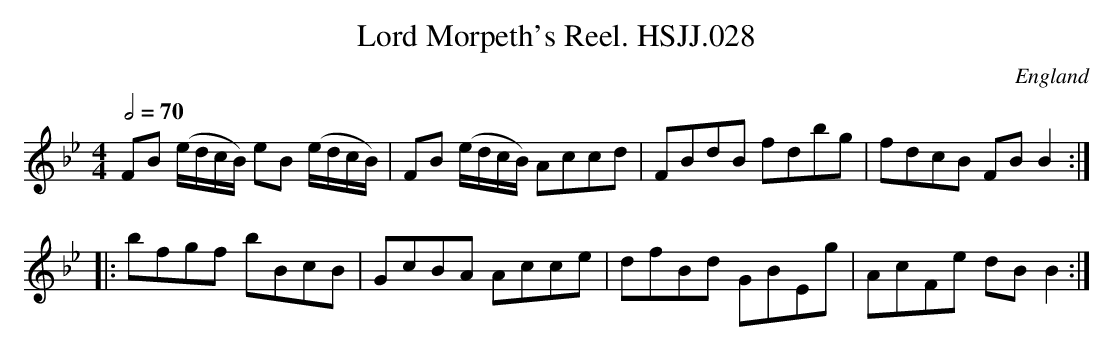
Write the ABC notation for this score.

X:1
T:Lord Morpeth's Reel. HSJJ.028
M:4/4
L:1/8
Q:1/2=70
O:England
K:Bb
FB (e/d/c/B/) eB (e/d/c/B/)|FB (e/d/c/B/) Accd|FBdB fdbg|fdcB FBB2:|
|:bfgf bBcB|GcBA Acce|dfBd GBEg|AcFe dBB2:|
